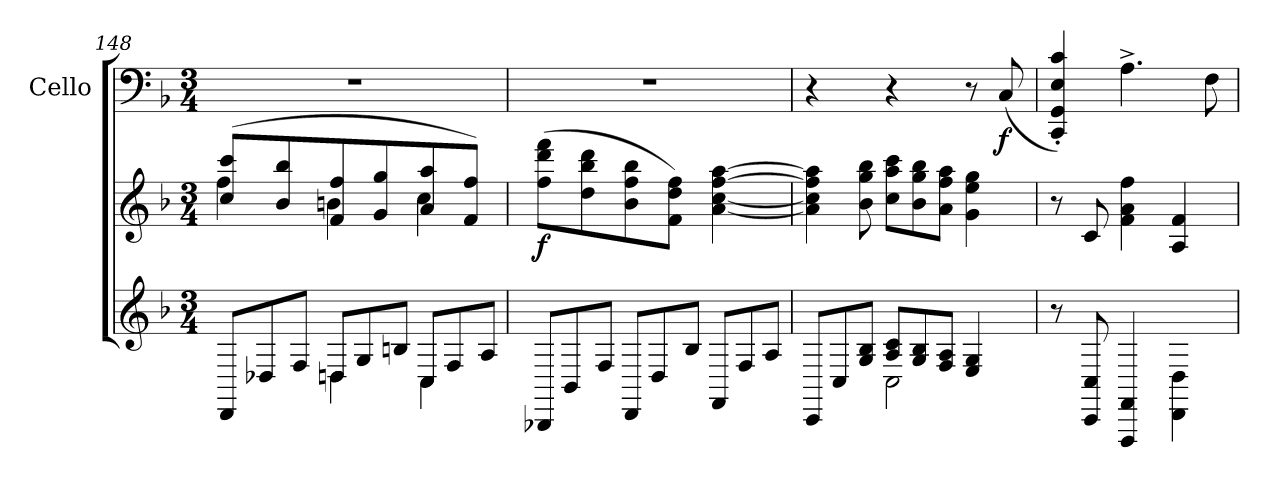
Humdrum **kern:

**kern	**kern	**dynam	**kern	**dynam
*part2	*part2	*part2	*part1	*part1
*staff3	*staff2	*staff2/3	*staff1	*staff1
*	*	*	*I"Cello	*
*clefG2	*clefG2	*	*clefF4	*
*k[b-]	*k[b-]	*	*k[b-]	*
*F:	*F:	*	*F:	*
*M3/4	*M3/4	*	*M3/4	*
*Xtuplet	*	*	*	*
=148	=148	=148	=148	=148
*^	*^	*	*	*
12DD/L	4ryy	(>8cc/ 8ccc/L	4ff\	.	2.r	.
12D-X/	.	.	.	.	.	.
.	.	8b-/ 8bb-/	.	.	.	.
12F/J	.	.	.	.	.	.
12Dn/L	4D\	8f/ 8ff/	4bn\	.	.	.
12G/	.	.	.	.	.	.
.	.	8g/ 8gg/	.	.	.	.
12Bn/J	.	.	.	.	.	.
12C/L	4C\	8a/ 8aa/	4cc\	.	.	.
12F/	.	.	.	.	.	.
.	.	8f/ 8ff/J)	.	.	.	.
12A/J	.	.	.	.	.	.
*v	*v	*	*	*	*	*
*	*v	*v	*	*	*
=149	=149	=149	=149	=149
!	!	!LO:DY:b	!	!
12BBB-X/L	(>8ff\ 8ddd\ 8fff\L	f	2.r	.
12BB-/	.	.	.	.
.	8dd\ 8bb-\ 8ddd\	.	.	.
12F/J	.	.	.	.
12DD/L	8b-\ 8ff\ 8bb-\	.	.	.
12D/	.	.	.	.
.	8f\ 8dd\ 8ff\J)	.	.	.
12B-/J	.	.	.	.
12FF/L	[4a\ [4cc\ [4ff\ [4aa\	.	.	.
12F/	.	.	.	.
12A/J	.	.	.	.
!!LO:LB:g=z
=150	=150	=150	=150	=150
*^	*	*	*	*
*	*	*Xtuplet	*	*	*
12CC/L	4ryy	6a\] 6cc\] 6ff\] 6aa\]	.	4r	.
12C/	.	.	.	.	.
12G/ 12B-/J	.	12b-\ 12gg\ 12bb-\	.	.	.
12A/ 12c/L	2C\	12cc\ 12aa\ 12ccc\L	.	4r	.
12G/ 12B-/	.	12b-\ 12gg\ 12bb-\	.	.	.
12F/ 12A/J	.	12a\ 12ff\ 12aa\J	.	.	.
4E/ 4G/	.	4g\ 4ee\ 4gg\	.	8r	.
!	!	!	!	!	!LO:DY:b
.	.	.	.	(>8C/	f
*v	*v	*	*	*	*
=151	=151	=151	=151	=151
8r	8r	.	4CC/' 4GG/' 4E/' 4c/')	.
8CC/ 8C/	8c/	.	.	.
4FFF/ 4FF/	4f\ 4a\ 4ff\	.	4.A^\	.
4DD\ 4D\	4A/ 4f/	.	.	.
.	.	.	8F\	.
=	=	=	=	=
*-	*-	*-	*-	*-
